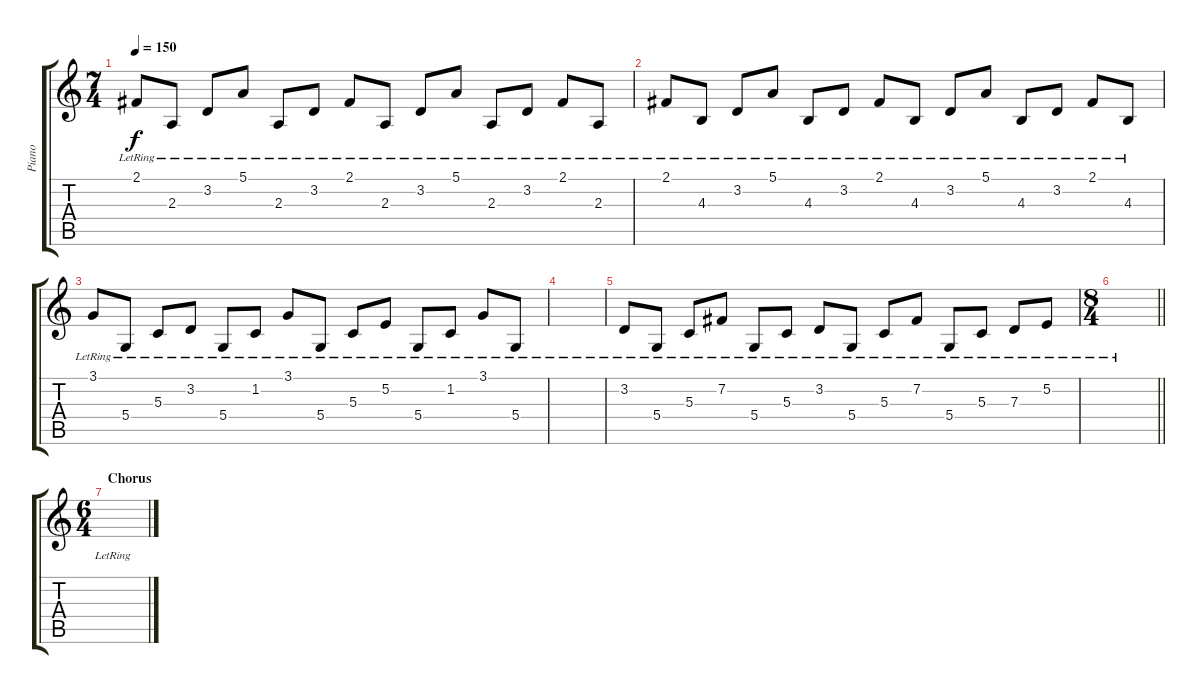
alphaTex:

\track ("Piano" "Piano") {instrument acousticgrandpiano}
\staff {score tabs}
\tuning (E4 B3 G3 D3 A2 E2) {hide}
\ts (7 4)
\tempo 150
\clef g2
\ks c
2.1{lr}.8{dy f} 2.3{lr}.8 3.2{lr}.8 5.1{lr}.8 2.3{lr}.8 3.2{lr}.8 2.1{lr}.8 2.3{lr}.8 3.2{lr}.8 5.1{lr}.8 2.3{lr}.8 3.2{lr}.8 2.1{lr}.8 2.3{lr}.8 |
2.1{lr}.8 4.3{lr}.8 3.2{lr}.8 5.1{lr}.8 4.3{lr}.8 3.2{lr}.8 2.1{lr}.8 4.3{lr}.8 3.2{lr}.8 5.1{lr}.8 4.3{lr}.8 3.2{lr}.8 2.1{lr}.8 4.3{lr}.8 |
3.1{lr}.8 5.4{lr}.8 5.3{lr}.8 3.2{lr}.8 5.4{lr}.8 1.2{lr}.8 3.1{lr}.8 5.4{lr}.8 5.3{lr}.8 5.2{lr}.8 5.4{lr}.8 1.2{lr}.8 3.1{lr}.8 5.4{lr}.8 |
|
3.2{lr}.8 5.4{lr}.8 5.3{lr}.8 7.2{lr}.8 5.4{lr}.8 5.3{lr}.8 3.2{lr}.8 5.4{lr}.8 5.3{lr}.8 7.2{lr}.8 5.4{lr}.8 5.3{lr}.8 7.3{lr}.8 5.2{lr}.8 |
\ts (8 4)
\barLineRight lightlight
|
\ts (6 4)
\section ("" "Chorus")
